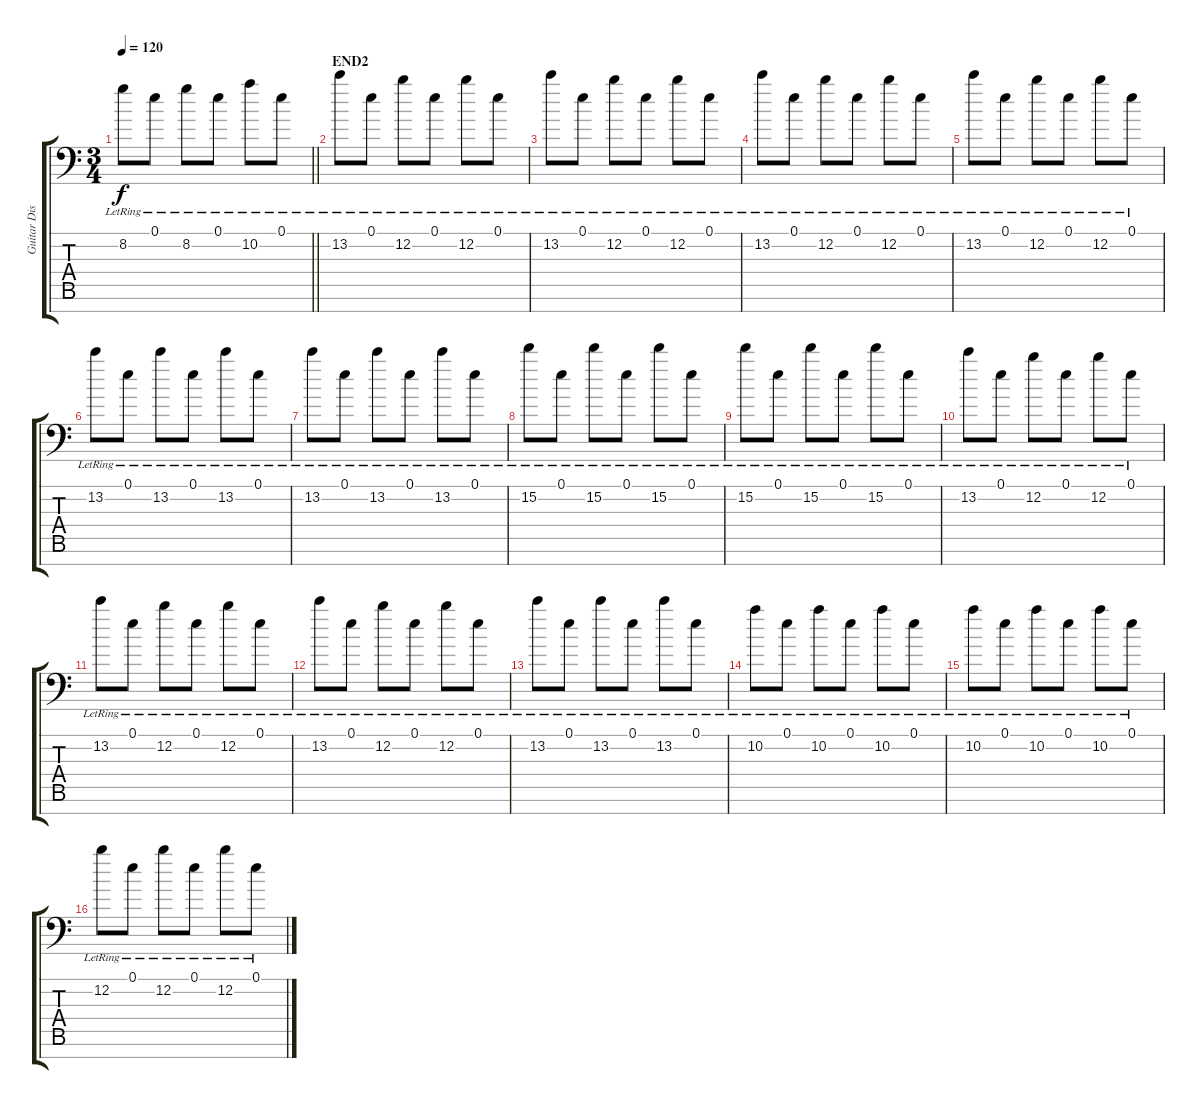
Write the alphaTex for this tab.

\track ("Guitar Dist Add R" "Guitar Dis") {instrument distortionguitar}
\staff {score tabs}
\tuning (E4 B3 G3 D3 A2 E2 A1) {hide}
\ts (3 4)
\tempo 120
\clef f4
\barLineRight lightlight
\ks c
8.2{lr}.8{dy f} 0.1{lr}.8 8.2{lr}.8 0.1{lr}.8 10.2{lr}.8 0.1{lr}.8 |
\section ("" "END2")
13.2{lr}.8 0.1{lr}.8 12.2{lr}.8 0.1{lr}.8 12.2{lr}.8 0.1{lr}.8 |
13.2{lr}.8 0.1{lr}.8 12.2{lr}.8 0.1{lr}.8 12.2{lr}.8 0.1{lr}.8 |
13.2{lr}.8 0.1{lr}.8 12.2{lr}.8 0.1{lr}.8 12.2{lr}.8 0.1{lr}.8 |
13.2{lr}.8 0.1{lr}.8 12.2{lr}.8 0.1{lr}.8 12.2{lr}.8 0.1{lr}.8 |
13.2{lr}.8 0.1{lr}.8 13.2{lr}.8 0.1{lr}.8 13.2{lr}.8 0.1{lr}.8 |
13.2{lr}.8 0.1{lr}.8 13.2{lr}.8 0.1{lr}.8 13.2{lr}.8 0.1{lr}.8 |
15.2{lr}.8 0.1{lr}.8 15.2{lr}.8 0.1{lr}.8 15.2{lr}.8 0.1{lr}.8 |
15.2{lr}.8 0.1{lr}.8 15.2{lr}.8 0.1{lr}.8 15.2{lr}.8 0.1{lr}.8 |
13.2{lr}.8 0.1{lr}.8 12.2{lr}.8 0.1{lr}.8 12.2{lr}.8 0.1{lr}.8 |
13.2{lr}.8 0.1{lr}.8 12.2{lr}.8 0.1{lr}.8 12.2{lr}.8 0.1{lr}.8 |
13.2{lr}.8 0.1{lr}.8 12.2{lr}.8 0.1{lr}.8 12.2{lr}.8 0.1{lr}.8 |
13.2{lr}.8 0.1{lr}.8 13.2{lr}.8 0.1{lr}.8 13.2{lr}.8 0.1{lr}.8 |
10.2{lr}.8 0.1{lr}.8 10.2{lr}.8 0.1{lr}.8 10.2{lr}.8 0.1{lr}.8 |
10.2{lr}.8 0.1{lr}.8 10.2{lr}.8 0.1{lr}.8 10.2{lr}.8 0.1{lr}.8 |
12.2{lr}.8 0.1{lr}.8 12.2{lr}.8 0.1{lr}.8 12.2{lr}.8 0.1{lr}.8
